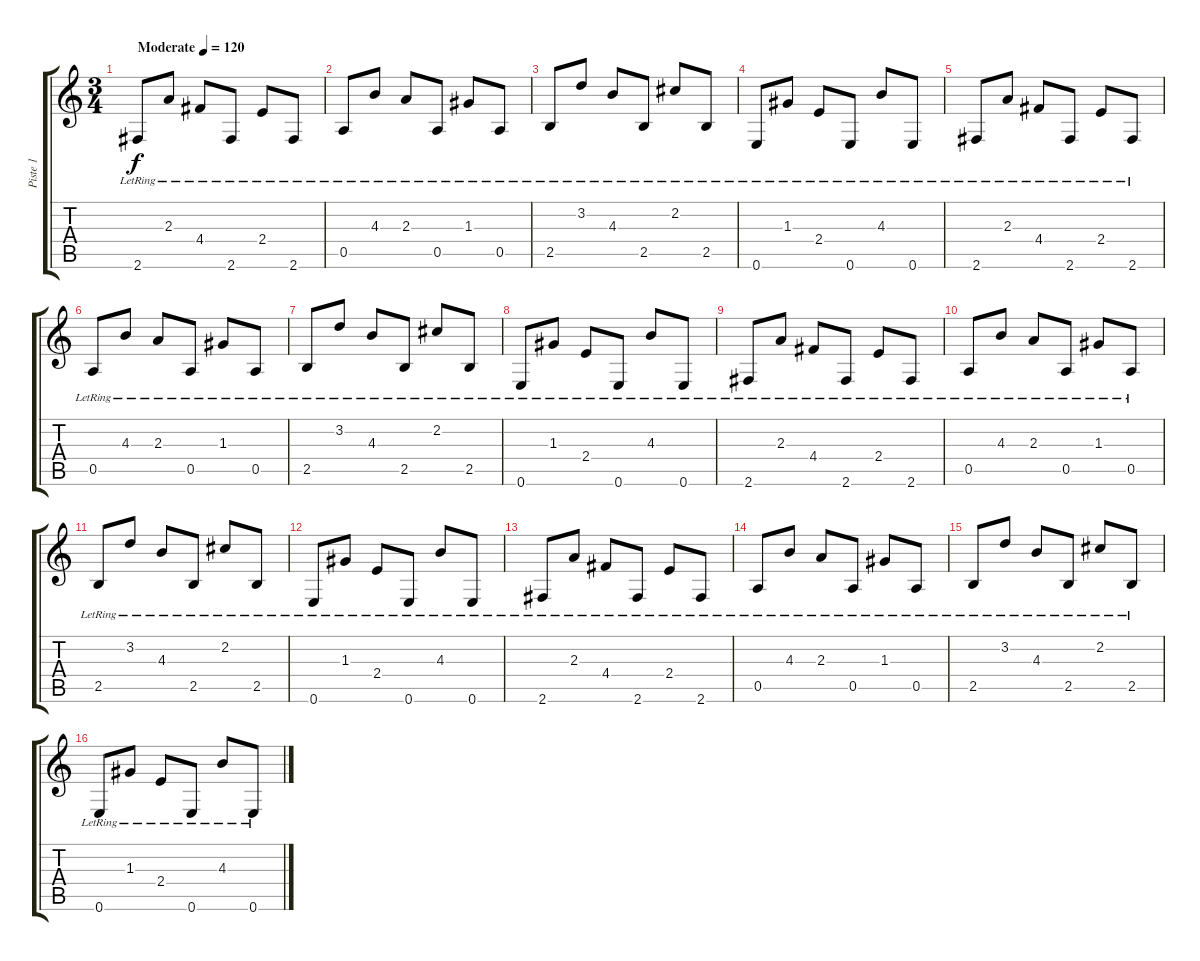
\track ("Piste 1" "Piste 1") {instrument acousticguitarsteel}
\staff {score tabs}
\tuning (E4 B3 G3 D3 A2 E2) {hide}
\ts (3 4)
\tempo (120 "Moderate")
\clef g2
\ks c
2.6{lr}.8{dy f instrument acousticguitarsteel} 2.3{lr}.8 4.4{lr}.8 2.6{lr}.8 2.4{lr}.8 2.6{lr}.8 |
0.5{lr}.8 4.3{lr}.8 2.3{lr}.8 0.5{lr}.8 1.3{lr}.8 0.5{lr}.8 |
2.5{lr}.8 3.2{lr}.8 4.3{lr}.8 2.5{lr}.8 2.2{lr}.8 2.5{lr}.8 |
0.6{lr}.8 1.3{lr}.8 2.4{lr}.8 0.6{lr}.8 4.3{lr}.8 0.6{lr}.8 |
2.6{lr}.8 2.3{lr}.8 4.4{lr}.8 2.6{lr}.8 2.4{lr}.8 2.6{lr}.8 |
0.5{lr}.8 4.3{lr}.8 2.3{lr}.8 0.5{lr}.8 1.3{lr}.8 0.5{lr}.8 |
2.5{lr}.8 3.2{lr}.8 4.3{lr}.8 2.5{lr}.8 2.2{lr}.8 2.5{lr}.8 |
0.6{lr}.8 1.3{lr}.8 2.4{lr}.8 0.6{lr}.8 4.3{lr}.8 0.6{lr}.8 |
2.6{lr}.8 2.3{lr}.8 4.4{lr}.8 2.6{lr}.8 2.4{lr}.8 2.6{lr}.8 |
0.5{lr}.8 4.3{lr}.8 2.3{lr}.8 0.5{lr}.8 1.3{lr}.8 0.5{lr}.8 |
2.5{lr}.8 3.2{lr}.8 4.3{lr}.8 2.5{lr}.8 2.2{lr}.8 2.5{lr}.8 |
0.6{lr}.8 1.3{lr}.8 2.4{lr}.8 0.6{lr}.8 4.3{lr}.8 0.6{lr}.8 |
2.6{lr}.8 2.3{lr}.8 4.4{lr}.8 2.6{lr}.8 2.4{lr}.8 2.6{lr}.8 |
0.5{lr}.8 4.3{lr}.8 2.3{lr}.8 0.5{lr}.8 1.3{lr}.8 0.5{lr}.8 |
2.5{lr}.8 3.2{lr}.8 4.3{lr}.8 2.5{lr}.8 2.2{lr}.8 2.5{lr}.8 |
0.6{lr}.8 1.3{lr}.8 2.4{lr}.8 0.6{lr}.8 4.3{lr}.8 0.6{lr}.8
